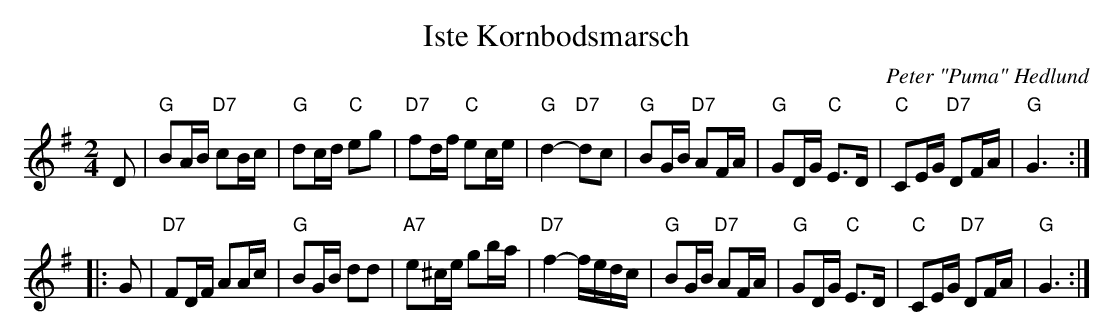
X:1
T:Iste Kornbodsmarsch
C:Peter "Puma" Hedlund
M:2/4
L:1/16
K:G
  D2| "G"B2AB "D7"c2Bc | "G"d2cd "C"e2g2|"D7"f2df  "C"e2ce | "G"d4- "D7"d2c2 \
    | "G"B2GB "D7"A2FA | "G"G2DG "C"E3D | "C"C2EG "D7"D2FA | "G"G6      :|
|:G2|"D7"F2DF     A2Ac | "G"B2GB    d2d2|"A7"e2^ce    g2ba |"D7"f4-     fedc \
    | "G"B2GB "D7"A2FA | "G"G2DG "C"E3D | "C"C2EG "D7"D2FA | "G"G6      :|
